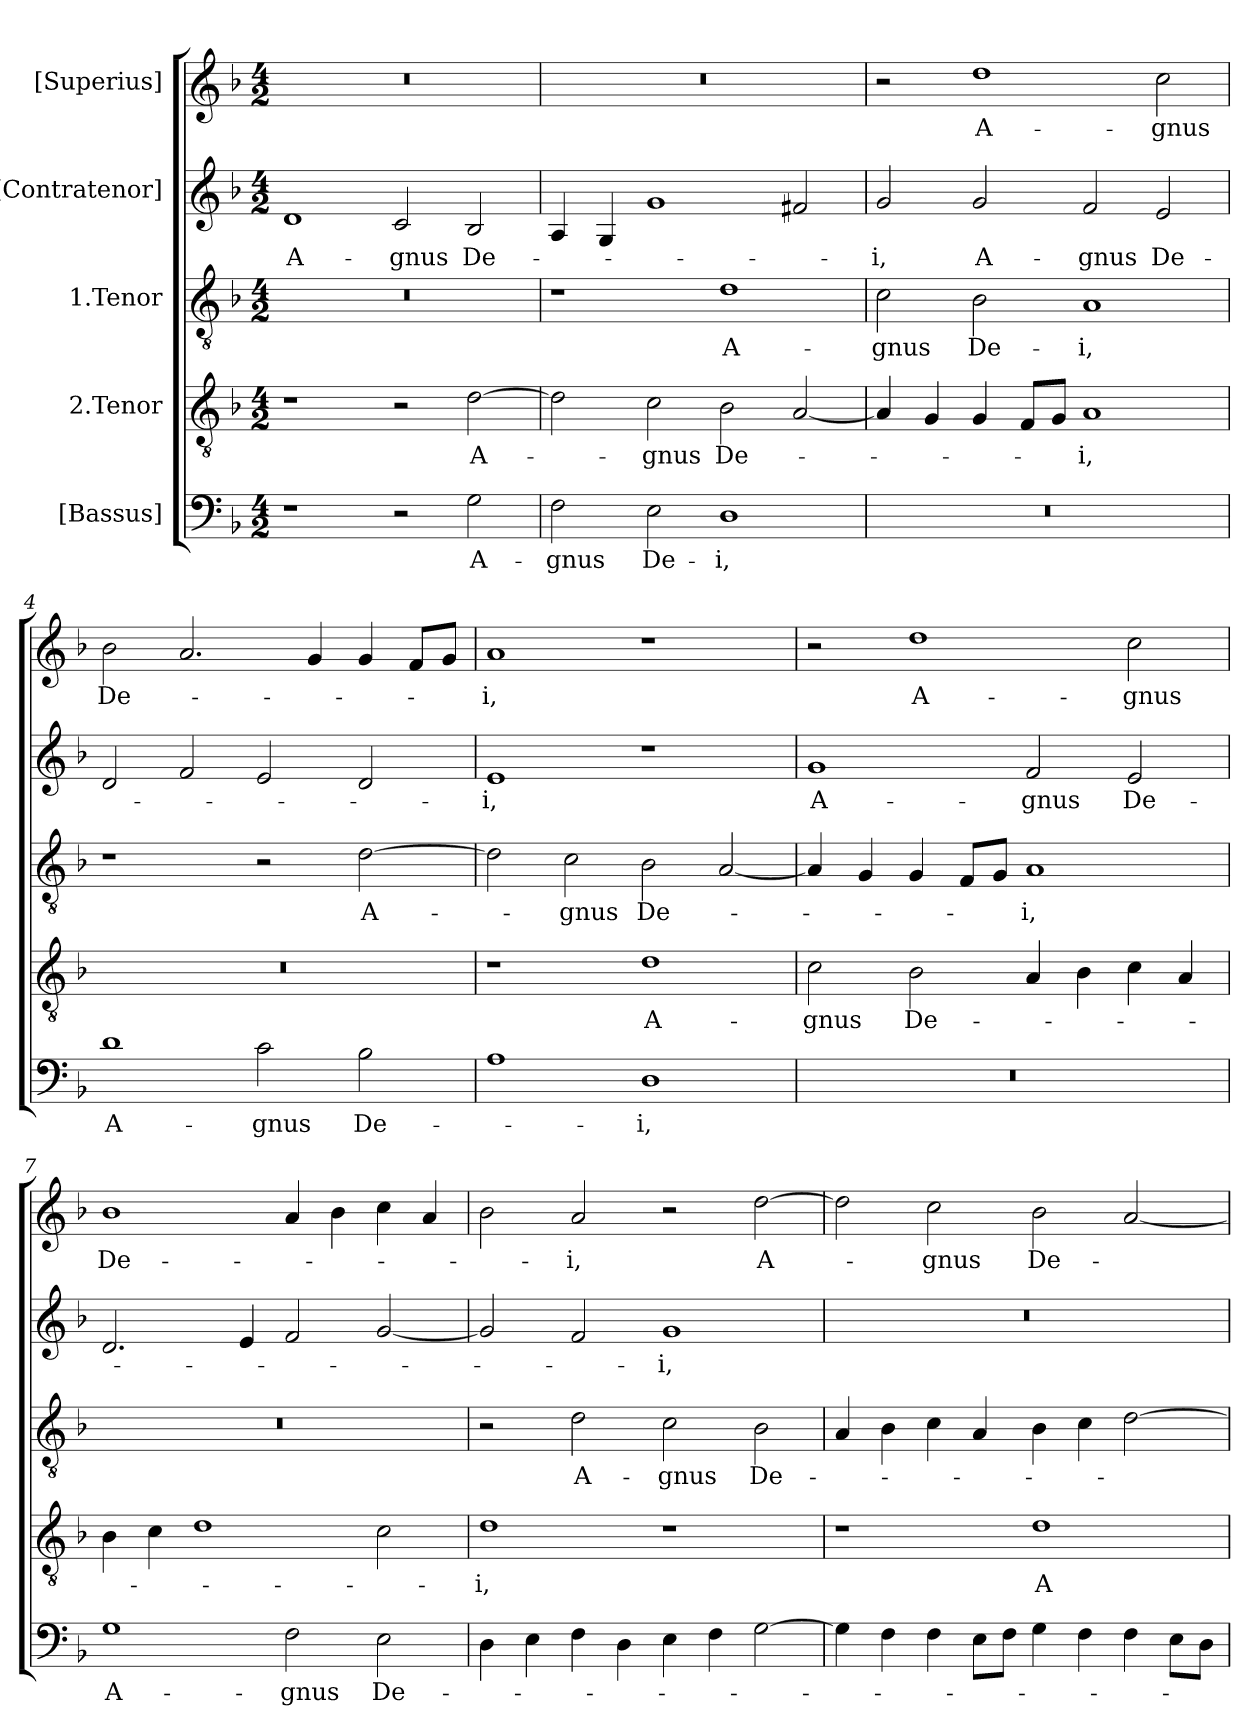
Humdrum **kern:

**kern	**text	**kern	**text	**kern	**text	**kern	**text	**kern	**text
*part5	*part5	*part4	*part4	*part3	*part3	*part2	*part2	*part1	*part1
*staff5	*staff5	*staff4	*staff4	*staff3	*staff3	*staff2	*staff2	*staff1	*staff1
*I"[Bassus]	*	*I"2.Tenor	*	*I"1.Tenor	*	*I"[Contratenor]	*	*I"[Superius]	*
*clefF4	*	*clefGv2	*	*clefGv2	*	*clefG2	*	*clefG2	*
*k[b-]	*	*k[b-]	*	*k[b-]	*	*k[b-]	*	*k[b-]	*
*M4/2	*	*M4/2	*	*M4/2	*	*M4/2	*	*M4/2	*
=1	=1	=1	=1	=1	=1	=1	=1	=1	=1
1r	.	1r	.	0r	.	1d/	A-	0r	.
2r	.	2r	.	.	.	2c/	-gnus	.	.
2G\	A-	[2d\	A-	.	.	2B-/	De-	.	.
=2	=2	=2	=2	=2	=2	=2	=2	=2	=2
2F\	-gnus	2d\]	.	1r	.	4A/	.	0r	.
.	.	.	.	.	.	4G/	.	.	.
2E\	De-	2c\	-gnus	.	.	1g/	.	.	.
1D\	-i,	2B-\	De-	1d\	A-	.	.	.	.
.	.	[2A/	.	.	.	2f#X/	.	.	.
=3	=3	=3	=3	=3	=3	=3	=3	=3	=3
0r	.	4A/]	.	2c\	-gnus	2g/	-i,	2r	.
.	.	4G/	.	.	.	.	.	.	.
.	.	4G/	.	2B-\	De-	2g/	A-	1dd\	A-
.	.	8F/L	.	.	.	.	.	.	.
.	.	8G/J	.	.	.	.	.	.	.
.	.	1A/	-i,	1A/	-i,	2f/	-gnus	.	.
.	.	.	.	.	.	2e/	De-	2cc\	-gnus
=4	=4	=4	=4	=4	=4	=4	=4	=4	=4
1d\	A-	0r	.	1r	.	2d/	.	2b-\	De-
.	.	.	.	.	.	2f/	.	2.a/	.
2c\	-gnus	.	.	2r	.	2e/	.	.	.
.	.	.	.	.	.	.	.	4g/	.
2B-\	De-	.	.	[2d\	A-	2d/	.	4g/	.
.	.	.	.	.	.	.	.	8f/L	.
.	.	.	.	.	.	.	.	8g/J	.
=5	=5	=5	=5	=5	=5	=5	=5	=5	=5
1A\	.	1r	.	2d\]	.	1e/	-i,	1a/	-i,
.	.	.	.	2c\	-gnus	.	.	.	.
1D\	-i,	1d\	A-	2B-\	De-	1r	.	1r	.
.	.	.	.	[2A/	.	.	.	.	.
=6	=6	=6	=6	=6	=6	=6	=6	=6	=6
0r	.	2c\	-gnus	4A/]	.	1g/	A-	2r	.
.	.	.	.	4G/	.	.	.	.	.
.	.	2B-\	De-	4G/	.	.	.	1dd\	A-
.	.	.	.	8F/L	.	.	.	.	.
.	.	.	.	8G/J	.	.	.	.	.
.	.	4A/	.	1A/	-i,	2f/	-gnus	.	.
.	.	4B-\	.	.	.	.	.	.	.
.	.	4c\	.	.	.	2e/	De-	2cc\	-gnus
.	.	4A/	.	.	.	.	.	.	.
=7	=7	=7	=7	=7	=7	=7	=7	=7	=7
1G\	A-	4B-\	.	0r	.	2.d/	.	1b-\	De-
.	.	4c\	.	.	.	.	.	.	.
.	.	1d\	.	.	.	.	.	.	.
.	.	.	.	.	.	4e/	.	.	.
2F\	-gnus	.	.	.	.	2f/	.	4a/	.
.	.	.	.	.	.	.	.	4b-\	.
2E\	De-	2c\	.	.	.	[2g/	.	4cc\	.
.	.	.	.	.	.	.	.	4a/	.
=8	=8	=8	=8	=8	=8	=8	=8	=8	=8
4D\	.	1d\	-i,	2r	.	2g/]	.	2b-\	.
4E\	.	.	.	.	.	.	.	.	.
4F\	.	.	.	2d\	A-	2f/	.	2a/	-i,
4D\	.	.	.	.	.	.	.	.	.
4E\	.	1r	.	2c\	-gnus	1g/	-i,	2r	.
4F\	.	.	.	.	.	.	.	.	.
[2G\	.	.	.	2B-\	De-	.	.	[2dd\	A-
=9	=9	=9	=9	=9	=9	=9	=9	=9	=9
4G\]	.	1r	.	4A/	.	0r	.	2dd\]	.
4F\	.	.	.	4B-\	.	.	.	.	.
4F\	.	.	.	4c\	.	.	.	2cc\	-gnus
8E\L	.	.	.	4A/	.	.	.	.	.
8F\J	.	.	.	.	.	.	.	.	.
4G\	.	1d\	A-	4B-\	.	.	.	2b-\	De-
4F\	.	.	.	4c\	.	.	.	.	.
4F\	.	.	.	[2d\	.	.	.	[2a/	.
8E\L	.	.	.	.	.	.	.	.	.
8D\J	.	.	.	.	.	.	.	.	.
=	=	=	=	=	=	=	=	=	=
*-	*-	*-	*-	*-	*-	*-	*-	*-	*-
